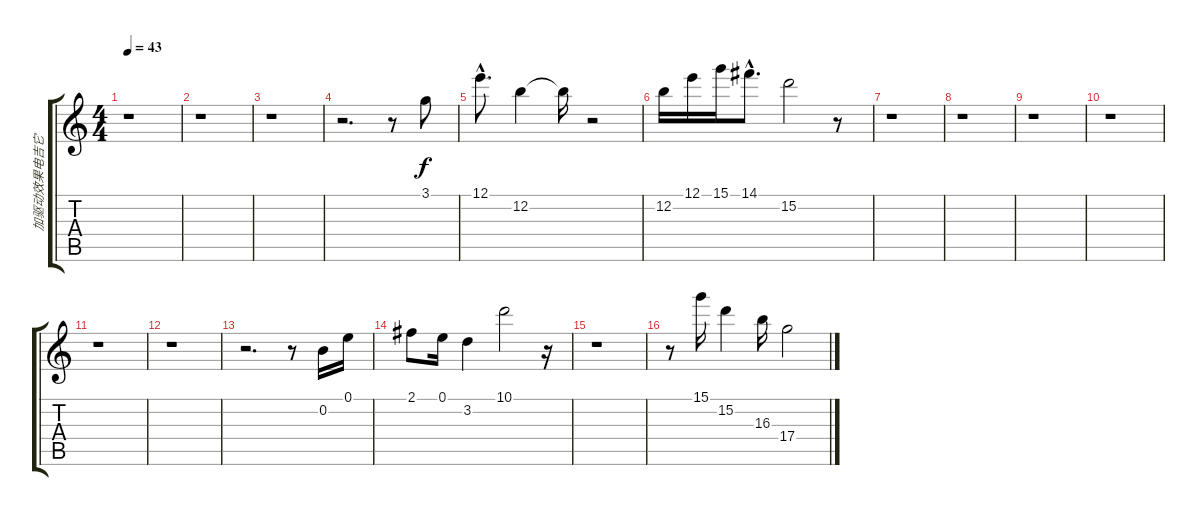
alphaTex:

\track ("加驱动效果电吉它" "加驱动效果电吉它") {instrument overdrivenguitar}
\staff {score tabs}
\tuning (E4 B3 G3 D3 A2 E2) {hide}
\ts (4 4)
\tempo 43
\clef g2
\ks c
r.1{dy f} |
r.1 |
r.1 |
r.2{d} r.8 3.1.8 |
12.1{hac}.8{d} 12.2.4 12.2{t}.16 r.2 |
12.2.16 12.1.16 15.1.16 14.1{hac}.8{d} 15.2.2 r.8 |
r.1 |
r.1 |
r.1 |
r.1 |
r.1 |
r.1 |
r.2{d} r.8 0.2.16 0.1.16 |
2.1.8 0.1.16 3.2.4 10.1.2 r.16 |
r.1 |
r.8 15.1.16 15.2.4 16.3.16 17.4.2
